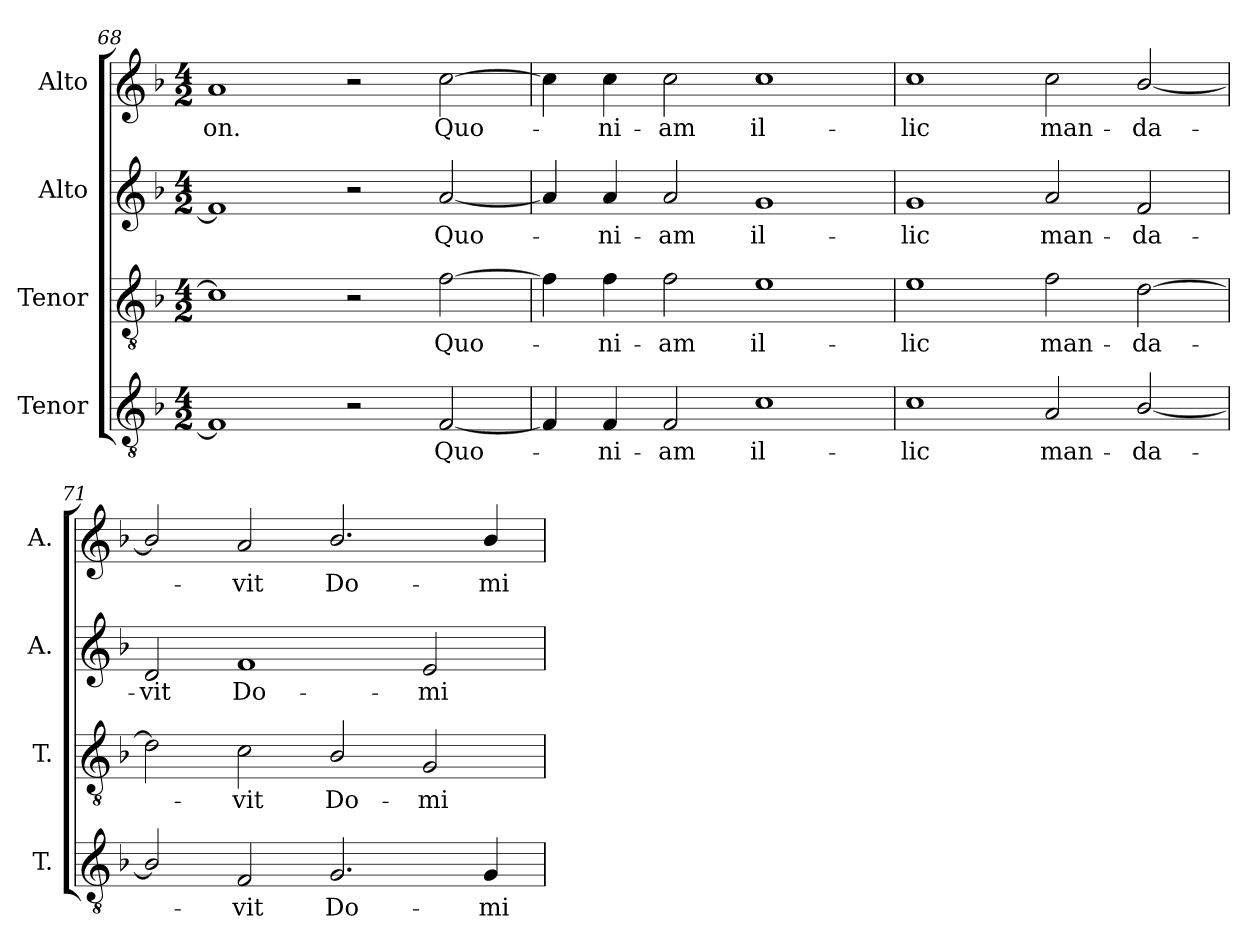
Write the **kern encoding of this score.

**kern	**text	**kern	**text	**kern	**text	**kern	**text
*part4	*part4	*part3	*part3	*part2	*part2	*part1	*part1
*staff4	*staff4	*staff3	*staff3	*staff2	*staff2	*staff1	*staff1
*I"Tenor	*	*I"Tenor	*	*I"Alto	*	*I"Alto	*
*I'T.	*	*I'T.	*	*I'A.	*	*I'A.	*
*clefGv2	*	*clefGv2	*	*clefG2	*	*clefG2	*
*ITrd7c12	*	*ITrd7c12	*	*	*	*	*
*k[b-]	*	*k[b-]	*	*k[b-]	*	*k[b-]	*
*F:	*	*F:	*	*F:	*	*F:	*
*M4/2	*	*M4/2	*	*M4/2	*	*M4/2	*
=68	=68	=68	=68	=68	=68	=68	=68
!	!	!	!	!	!	!	!LO:LY:b:color=#000000
1FFi]	.	1Ci]	.	1fi]	.	1ai	-on.
2r	.	2r	.	2r	.	2r	.
!	!LO:LY:b:color=#000000	!	!	!	!	!	!
!	!	!	!LO:LY:b:color=#000000	!	!	!	!
!	!	!	!	!	!LO:LY:b:color=#000000	!	!
!	!	!	!	!	!	!	!LO:LY:b:color=#000000
[2FFi/	Quo-	[2Fi\	Quo-	[2ai/	Quo-	[2cci\	Quo-
=69	=69	=69	=69	=69	=69	=69	=69
4FFi/]	.	4Fi\]	.	4ai/]	.	4cci\]	.
!	!LO:LY:b:color=#000000	!	!	!	!	!	!
!	!	!	!LO:LY:b:color=#000000	!	!	!	!
!	!	!	!	!	!LO:LY:b:color=#000000	!	!
!	!	!	!	!	!	!	!LO:LY:b:color=#000000
4FFi/	-ni-	4Fi\	-ni-	4ai/	-ni-	4cci\	-ni-
!	!LO:LY:b:color=#000000	!	!	!	!	!	!
!	!	!	!LO:LY:b:color=#000000	!	!	!	!
!	!	!	!	!	!LO:LY:b:color=#000000	!	!
!	!	!	!	!	!	!	!LO:LY:b:color=#000000
2FFi/	-am	2Fi\	-am	2ai/	-am	2cci\	-am
!	!LO:LY:b:color=#000000	!	!	!	!	!	!
!	!	!	!LO:LY:b:color=#000000	!	!	!	!
!	!	!	!	!	!LO:LY:b:color=#000000	!	!
!	!	!	!	!	!	!	!LO:LY:b:color=#000000
1Ci	il-	1Ei	il-	1gi	il-	1cci	il-
=70	=70	=70	=70	=70	=70	=70	=70
!	!LO:LY:b:color=#000000	!	!	!	!	!	!
!	!	!	!LO:LY:b:color=#000000	!	!	!	!
!	!	!	!	!	!LO:LY:b:color=#000000	!	!
!	!	!	!	!	!	!	!LO:LY:b:color=#000000
1Ci	-lic	1Ei	-lic	1gi	-lic	1cci	-lic
!	!LO:LY:b:color=#000000	!	!	!	!	!	!
!	!	!	!LO:LY:b:color=#000000	!	!	!	!
!	!	!	!	!	!LO:LY:b:color=#000000	!	!
!	!	!	!	!	!	!	!LO:LY:b:color=#000000
2AAi/	man-	2Fi\	man-	2ai/	man-	2cci\	man-
!	!LO:LY:b:color=#000000	!	!	!	!	!	!
!	!	!	!LO:LY:b:color=#000000	!	!	!	!
!	!	!	!	!	!LO:LY:b:color=#000000	!	!
!	!	!	!	!	!	!	!LO:LY:b:color=#000000
[2BB-i/	-da-	[2Di\	-da-	2fi/	-da-	[2b-i/	-da-
!!LO:LB:g=z
=71	=71	=71	=71	=71	=71	=71	=71
!	!	!	!	!	!LO:LY:b:color=#000000	!	!
2BB-i/]	.	2Di\]	.	2di/	-vit	2b-i/]	.
!	!LO:LY:b:color=#000000	!	!	!	!	!	!
!	!	!	!LO:LY:b:color=#000000	!	!	!	!
!	!	!	!	!	!LO:LY:b:color=#000000	!	!
!	!	!	!	!	!	!	!LO:LY:b:color=#000000
2FFi/	-vit	2Ci\	-vit	1fi	Do-	2ai/	-vit
!	!LO:LY:b:color=#000000	!	!	!	!	!	!
!	!	!	!LO:LY:b:color=#000000	!	!	!	!
!	!	!	!	!	!	!	!LO:LY:b:color=#000000
2.GGi/	Do-	2BB-i/	Do-	.	.	2.b-i/	Do-
!	!	!	!LO:LY:b:color=#000000	!	!	!	!
!	!	!	!	!	!LO:LY:b:color=#000000	!	!
.	.	2GGi/	-mi-	2ei/	-mi-	.	.
!	!LO:LY:b:color=#000000	!	!	!	!	!	!
!	!	!	!	!	!	!	!LO:LY:b:color=#000000
4GGi/	-mi-	.	.	.	.	4b-i/	-mi-
=	=	=	=	=	=	=	=
*-	*-	*-	*-	*-	*-	*-	*-
